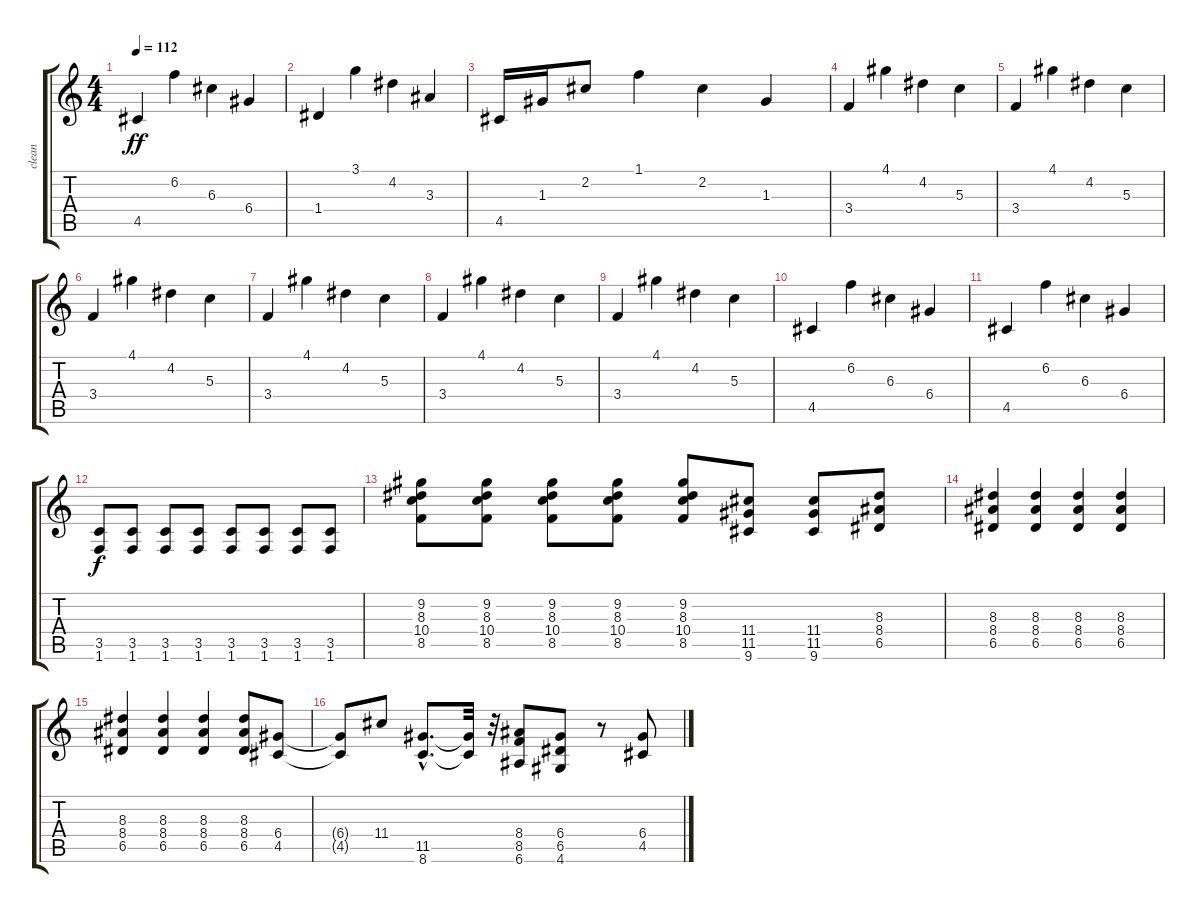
\track ("clean" "clean") {instrument electricguitarclean}
\staff {score tabs}
\tuning (E4 B3 G3 D3 A2 E2) {hide}
\ts (4 4)
\tempo 112
\clef g2
\ks c
4.5.4{dy ff} 6.2.4 6.3.4 6.4.4 |
1.4.4 3.1.4 4.2.4 3.3.4 |
4.5.16 1.3.16 2.2.8 1.1.4 2.2.4 1.3.4 |
3.4.4 4.1.4 4.2.4 5.3.4 |
3.4.4 4.1.4 4.2.4 5.3.4 |
3.4.4 4.1.4 4.2.4 5.3.4 |
3.4.4 4.1.4 4.2.4 5.3.4 |
3.4.4 4.1.4 4.2.4 5.3.4 |
3.4.4 4.1.4 4.2.4 5.3.4 |
4.5.4 6.2.4 6.3.4 6.4.4 |
4.5.4 6.2.4 6.3.4 6.4.4 |
(3.5 1.6).8{dy f} (3.5 1.6).8 (3.5 1.6).8 (3.5 1.6).8 (3.5 1.6).8 (3.5 1.6).8 (3.5 1.6).8 (3.5 1.6).8 |
(9.2 8.3 10.4 8.5).8 (9.2 8.3 10.4 8.5).8 (9.2 8.3 10.4 8.5).8 (9.2 8.3 10.4 8.5).8 (9.2 8.3 10.4 8.5).8 (11.4 11.5 9.6).8 (11.4 11.5 9.6).8 (8.3 8.4 6.5).8 |
(8.3 8.4 6.5).4 (8.3 8.4 6.5).4 (8.3 8.4 6.5).4 (8.3 8.4 6.5).4 |
(8.3 8.4 6.5).4 (8.3 8.4 6.5).4 (8.3 8.4 6.5).4 (8.3 8.4 6.5).8 (6.4 4.5).8 |
(6.4{t} 4.5{t}).8 11.4.8 (11.5{hac} 8.6{hac}).8{d} (11.5{t} 8.6{t}).32 r.32 (8.4 8.5 6.6).8 (6.4 6.5 4.6).8 r.8 (6.4 4.5).8
